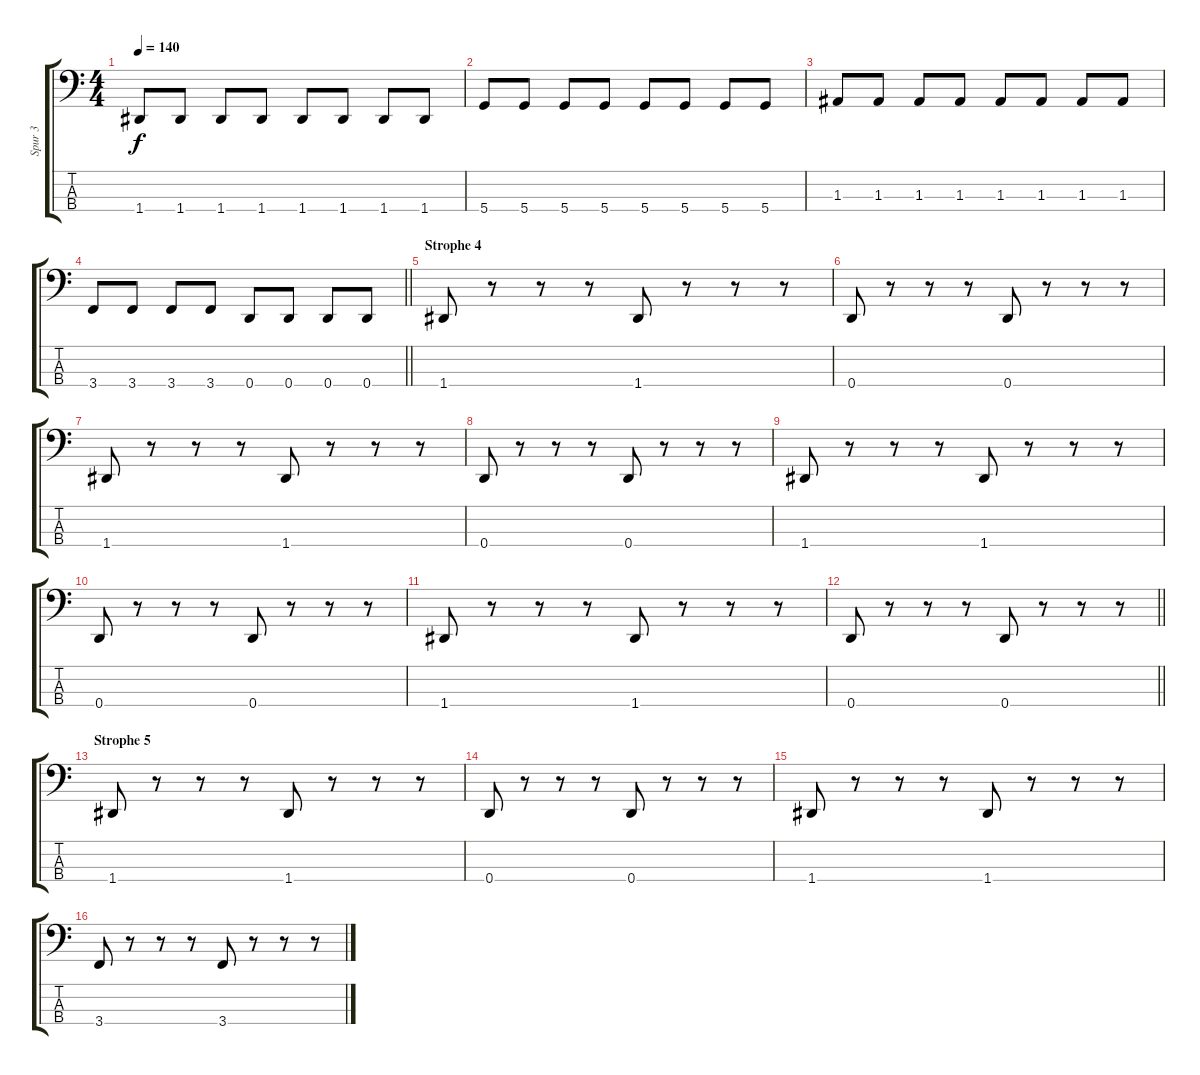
\track ("Spur 3" "Spur 3") {instrument electricbasspick}
\staff {score tabs}
\tuning (G2 D2 A1 D1) {hide}
\ts (4 4)
\tempo 140
\clef f4
\ks c
1.4.8{dy f} 1.4.8 1.4.8 1.4.8 1.4.8 1.4.8 1.4.8 1.4.8 |
5.4.8 5.4.8 5.4.8 5.4.8 5.4.8 5.4.8 5.4.8 5.4.8 |
1.3.8 1.3.8 1.3.8 1.3.8 1.3.8 1.3.8 1.3.8 1.3.8 |
\barLineRight lightlight
3.4.8 3.4.8 3.4.8 3.4.8 0.4.8 0.4.8 0.4.8 0.4.8 |
\section ("" "Strophe 4")
1.4.8 r.8 r.8 r.8 1.4.8 r.8 r.8 r.8 |
0.4.8 r.8 r.8 r.8 0.4.8 r.8 r.8 r.8 |
1.4.8 r.8 r.8 r.8 1.4.8 r.8 r.8 r.8 |
0.4.8 r.8 r.8 r.8 0.4.8 r.8 r.8 r.8 |
1.4.8 r.8 r.8 r.8 1.4.8 r.8 r.8 r.8 |
0.4.8 r.8 r.8 r.8 0.4.8 r.8 r.8 r.8 |
1.4.8 r.8 r.8 r.8 1.4.8 r.8 r.8 r.8 |
\barLineRight lightlight
0.4.8 r.8 r.8 r.8 0.4.8 r.8 r.8 r.8 |
\section ("" "Strophe 5")
1.4.8 r.8 r.8 r.8 1.4.8 r.8 r.8 r.8 |
0.4.8 r.8 r.8 r.8 0.4.8 r.8 r.8 r.8 |
1.4.8 r.8 r.8 r.8 1.4.8 r.8 r.8 r.8 |
3.4.8 r.8 r.8 r.8 3.4.8 r.8 r.8 r.8
